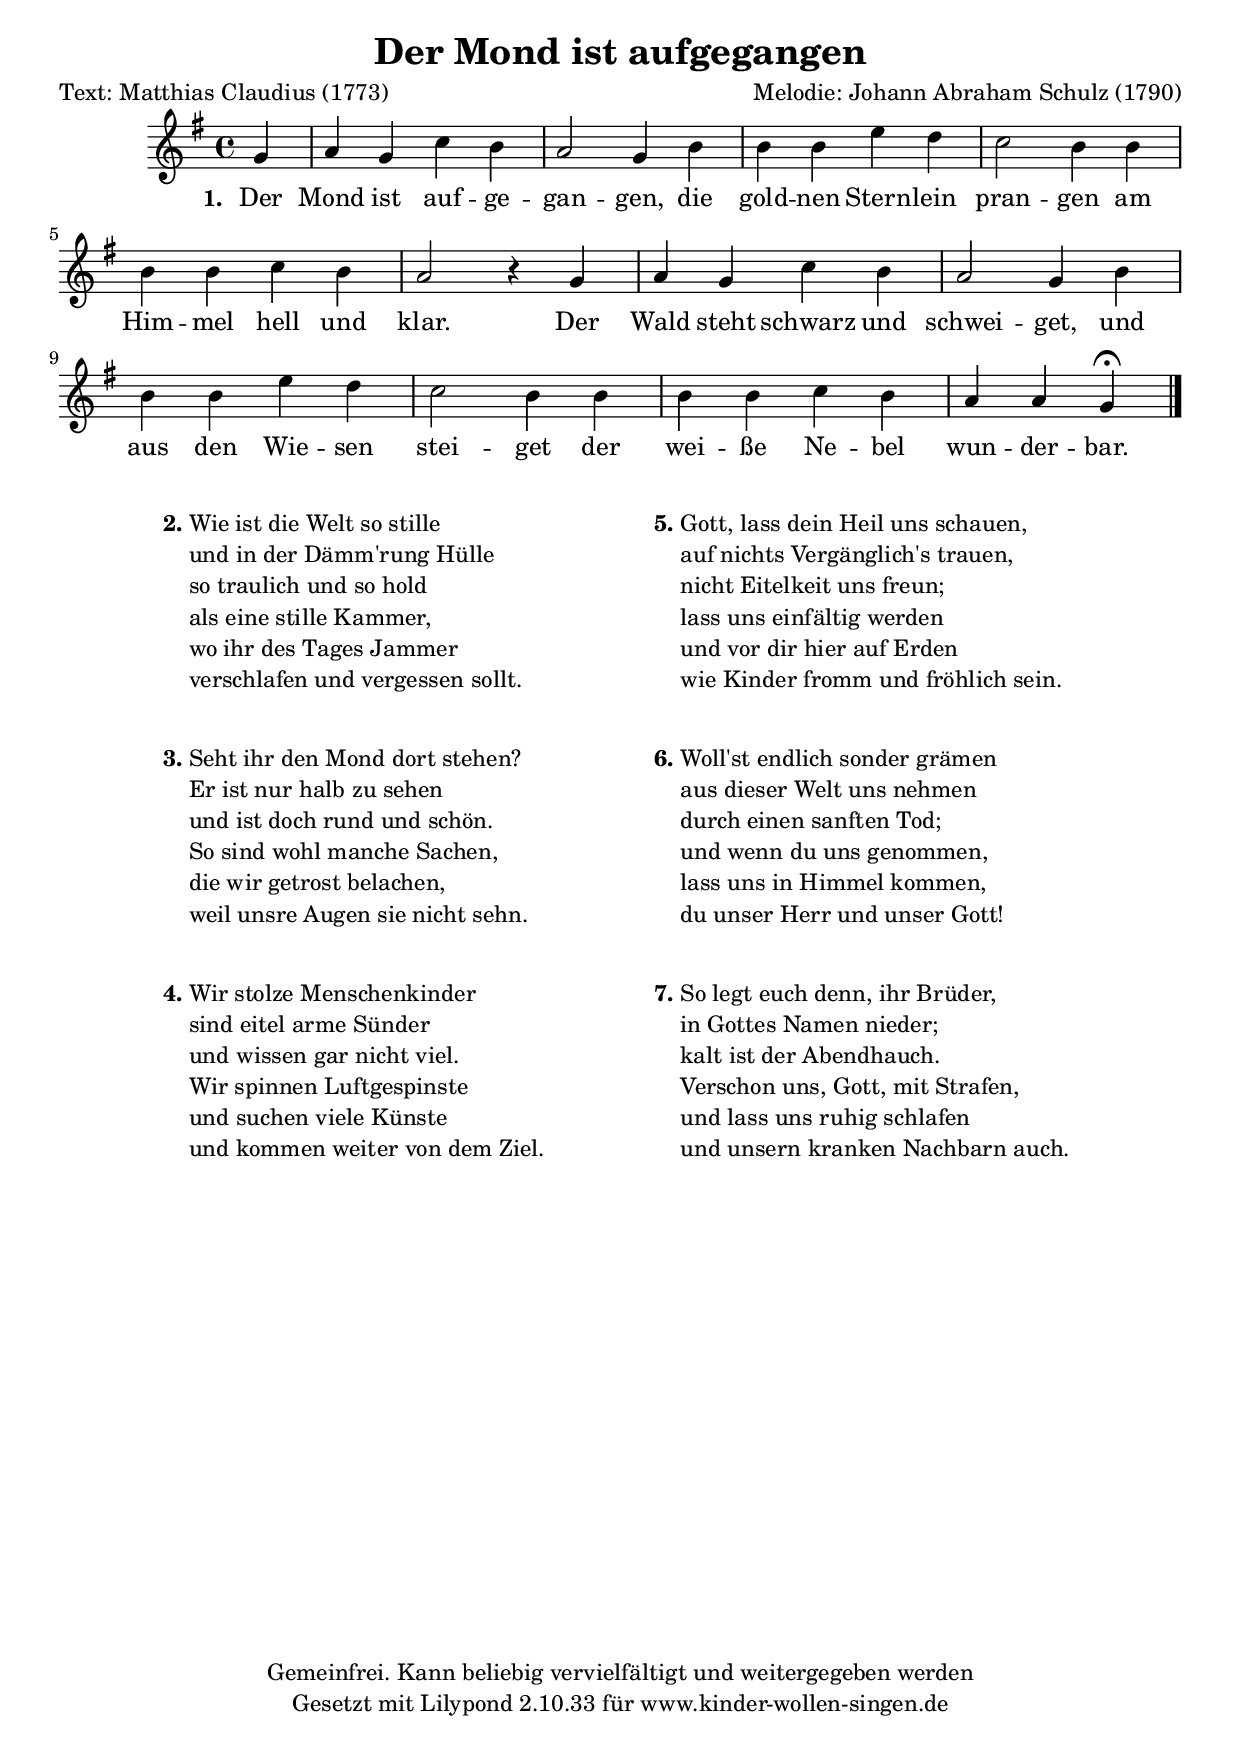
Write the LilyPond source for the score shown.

% ****************************************************************
% *** Created on 2011-02-17***
% ****************************************************************

% *** Vorspann                                                 ***
\version "2.10.33"
\include "deutsch.ly"

\paper {
}
#(set-default-paper-size "a4")

\header {
	title = "Der Mond ist aufgegangen"
 	composer = "Melodie: Johann Abraham Schulz (1790)"
 	poet = "Text: Matthias Claudius (1773)"
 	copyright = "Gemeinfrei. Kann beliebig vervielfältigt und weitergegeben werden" 
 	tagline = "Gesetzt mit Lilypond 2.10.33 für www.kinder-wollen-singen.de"
}


% ****************************************************************
% *** Text und Melodie                                         ***
% ****************************************************************

MyText= \lyricmode {	
	\set stanza = #"1. "
Der Mond ist auf -- ge -- gan -- gen,
die gold -- nen Stern -- lein pran -- gen
am Him -- mel hell und klar.
Der Wald steht schwarz und schwei -- get,
und aus den Wie -- sen stei -- get
der wei -- ße Ne -- bel wun -- der -- bar.
}

MyVoice = \new Staff {
	\time 4/4
	\key g \major
	\clef treble
	\context Voice = "Melody" {
	\autoBeamOff
% Type notes here 
\partial 4
\relative c''{
g4
a4 g4 c4 h4
a2 g4 h4
h4 h4 e4 d4
c2 h4 h4
h4 h4 c4 h4 
a2 r4 g4
a4 g4 c4 h4 
a2 g4 h4
h4 h4 e4 d4
c2 h4 h4 
h4 h4 c4 h4 a4 a4 g4\fermata
}
\bar "|."
}
}



% ****************************************************************
% *** Generierung                                              ***
% ****************************************************************

\score {
	<<
		\MyVoice
		\context Lyrics = "Melody" \lyricmode { \lyricsto "Melody" \MyText }
		
	>>	
}
 \layout {
  	  \context {
\Score
\override SpacingSpanner
#'base-shortest-duration = #(ly:make-moment 1 8)
}
}
\markup {\line{} \line{}}

\markup { 
\hspace #10.0
\column {
	\line { \bold "2."
	\column {
"Wie ist die Welt so stille"
"und in der Dämm'rung Hülle"
"so traulich und so hold"
"als eine stille Kammer,"
"wo ihr des Tages Jammer"
"verschlafen und vergessen sollt."
" "
" "
		}
		}
%	}
%\hspace #1.2
\line {}
%\column {
	\line { \bold "3."
	\column {
"Seht ihr den Mond dort stehen?"
"Er ist nur halb zu sehen"
"und ist doch rund und schön."
"So sind wohl manche Sachen,"
"die wir getrost belachen,"
"weil unsre Augen sie nicht sehn."
" "
" "
		}
		}
%	}
%\hspace #1.2
\line {}
%\column {
	\line { \bold "4."
	\column {
"Wir stolze Menschenkinder"
"sind eitel arme Sünder"
"und wissen gar nicht viel."
"Wir spinnen Luftgespinste"
"und suchen viele Künste"
"und kommen weiter von dem Ziel."
" "
" "
		}
		}
	}
\hspace #10.0
\column {
	\line { \bold "5."
	\column {
"Gott, lass dein Heil uns schauen,"
"auf nichts Vergänglich's trauen,"
"nicht Eitelkeit uns freun;"
"lass uns einfältig werden"
"und vor dir hier auf Erden"
"wie Kinder fromm und fröhlich sein."
" "
" "
		}
		}
%	}
%\hspace #1.2
\line {}
%\column {
	\line { \bold "6."
	\column {
"Woll'st endlich sonder grämen"
"aus dieser Welt uns nehmen"
"durch einen sanften Tod;"
"und wenn du uns genommen,"
"lass uns in Himmel kommen,"
"du unser Herr und unser Gott!"
" "
" "
		}
		}
%	}
%\hspace #1.2
\line {}
%\column {
	\line { \bold "7."
	\column {
"So legt euch denn, ihr Brüder,"
"in Gottes Namen nieder;"
"kalt ist der Abendhauch."
"Verschon uns, Gott, mit Strafen,"
"und lass uns ruhig schlafen"
"und unsern kranken Nachbarn auch."
" "
" "
		}
		}
	}
}
